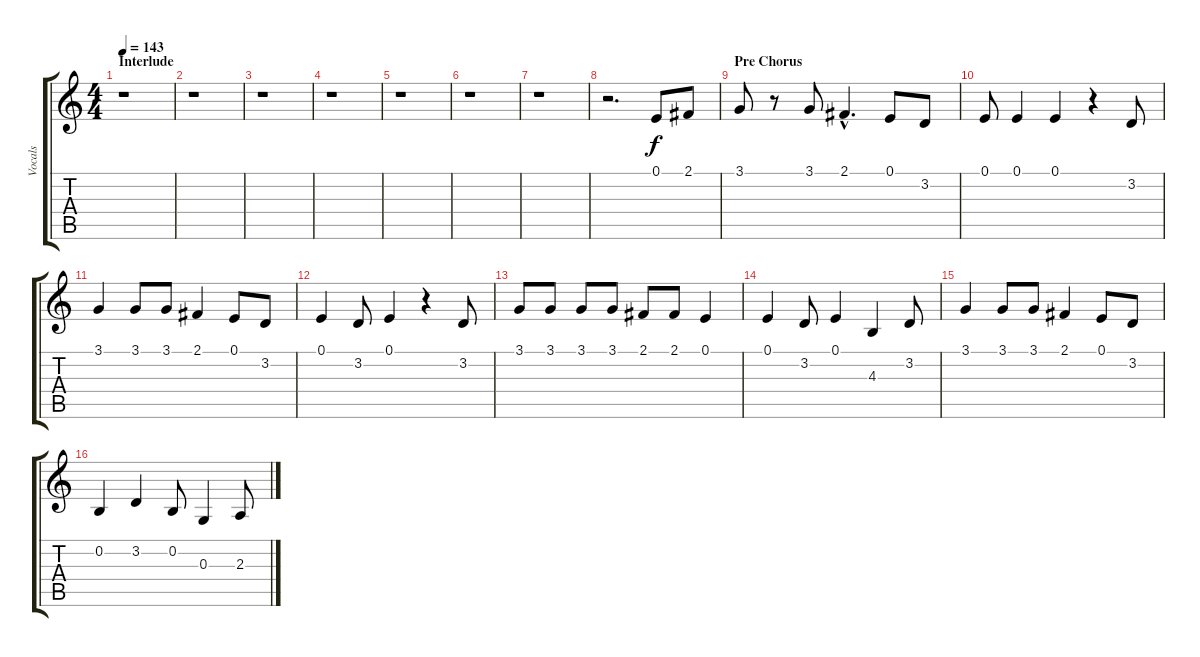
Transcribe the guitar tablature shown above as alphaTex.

\track ("Vocals" "Vocals") {instrument baritonesax}
\staff {score tabs}
\tuning (E4 B3 G3 D3 A2 E2) {hide}
\ts (4 4)
\section ("" "Interlude")
\tempo 143
\clef g2
\ks c
r.1{dy f} |
r.1 |
r.1 |
r.1 |
r.1 |
r.1 |
r.1 |
r.2{d} 0.1.8 2.1.8 |
\section ("" "Pre Chorus")
3.1.8 r.8 3.1.8 2.1{hac}.4{d} 0.1.8 3.2.8 |
0.1.8 0.1.4 0.1.4 r.4 3.2.8 |
3.1.4 3.1.8 3.1.8 2.1.4 0.1.8 3.2.8 |
0.1.4 3.2.8 0.1.4 r.4 3.2.8 |
3.1.8 3.1.8 3.1.8 3.1.8 2.1.8 2.1.8 0.1.4 |
0.1.4 3.2.8 0.1.4 4.3.4 3.2.8 |
3.1.4 3.1.8 3.1.8 2.1.4 0.1.8 3.2.8 |
0.2.4 3.2.4 0.2.8 0.3.4 2.3.8
